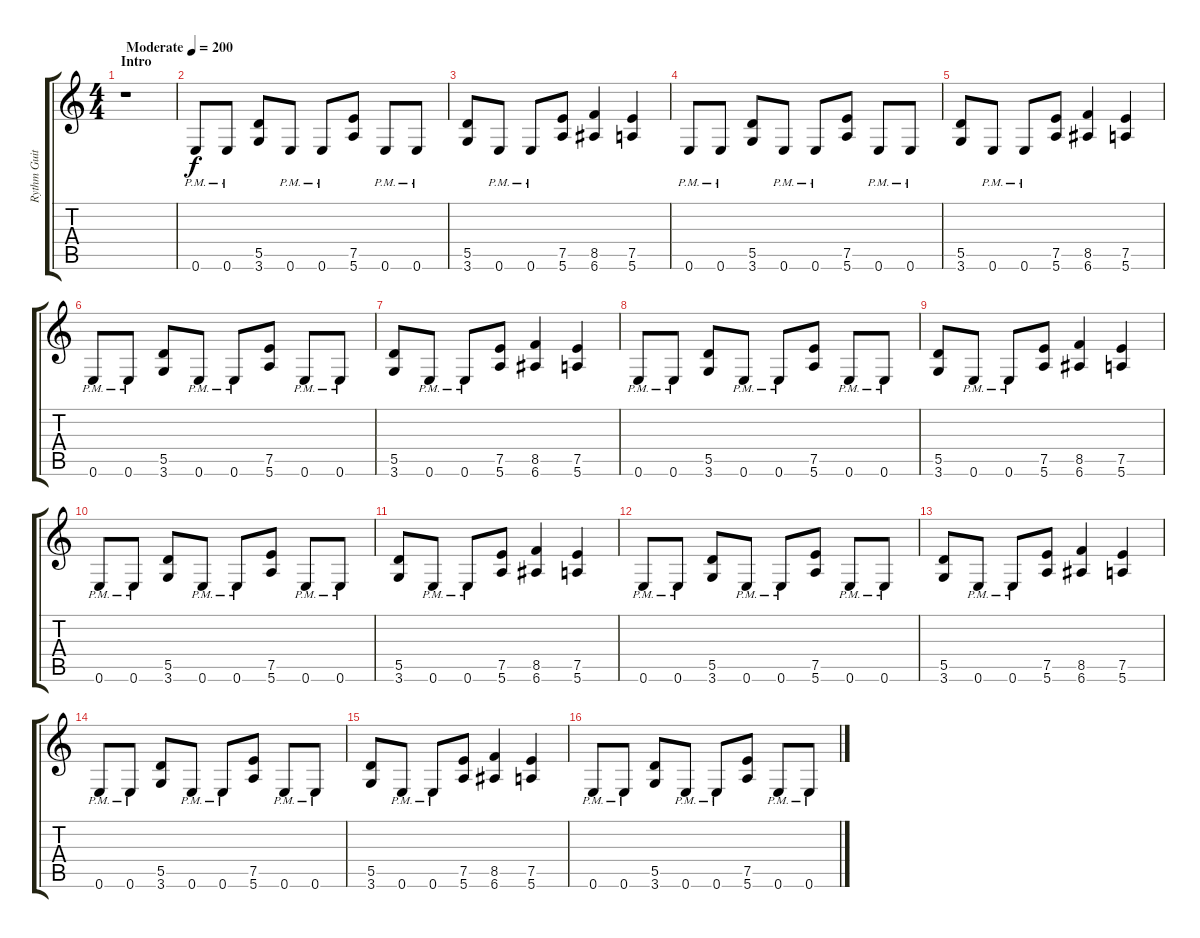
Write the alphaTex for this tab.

\track ("Rythm Guitar" "Rythm Guit") {instrument distortionguitar}
\staff {score tabs}
\tuning (E4 B3 G3 D3 A2 E2) {hide}
\ts (4 4)
\section ("" "Intro")
\tempo (200 "Moderate")
\clef g2
\ks c
r.1{dy f instrument distortionguitar} |
0.6{pm}.8 0.6{pm}.8 (5.5 3.6).8 0.6{pm}.8 0.6{pm}.8 (7.5 5.6).8 0.6{pm}.8 0.6{pm}.8 |
(5.5 3.6).8 0.6{pm}.8 0.6{pm}.8 (7.5 5.6).8 (8.5 6.6).4 (7.5 5.6).4 |
0.6{pm}.8 0.6{pm}.8 (5.5 3.6).8 0.6{pm}.8 0.6{pm}.8 (7.5 5.6).8 0.6{pm}.8 0.6{pm}.8 |
(5.5 3.6).8 0.6{pm}.8 0.6{pm}.8 (7.5 5.6).8 (8.5 6.6).4 (7.5 5.6).4 |
0.6{pm}.8 0.6{pm}.8 (5.5 3.6).8 0.6{pm}.8 0.6{pm}.8 (7.5 5.6).8 0.6{pm}.8 0.6{pm}.8 |
(5.5 3.6).8 0.6{pm}.8 0.6{pm}.8 (7.5 5.6).8 (8.5 6.6).4 (7.5 5.6).4 |
0.6{pm}.8 0.6{pm}.8 (5.5 3.6).8 0.6{pm}.8 0.6{pm}.8 (7.5 5.6).8 0.6{pm}.8 0.6{pm}.8 |
(5.5 3.6).8 0.6{pm}.8 0.6{pm}.8 (7.5 5.6).8 (8.5 6.6).4 (7.5 5.6).4 |
0.6{pm}.8 0.6{pm}.8 (5.5 3.6).8 0.6{pm}.8 0.6{pm}.8 (7.5 5.6).8 0.6{pm}.8 0.6{pm}.8 |
(5.5 3.6).8 0.6{pm}.8 0.6{pm}.8 (7.5 5.6).8 (8.5 6.6).4 (7.5 5.6).4 |
0.6{pm}.8 0.6{pm}.8 (5.5 3.6).8 0.6{pm}.8 0.6{pm}.8 (7.5 5.6).8 0.6{pm}.8 0.6{pm}.8 |
(5.5 3.6).8 0.6{pm}.8 0.6{pm}.8 (7.5 5.6).8 (8.5 6.6).4 (7.5 5.6).4 |
0.6{pm}.8 0.6{pm}.8 (5.5 3.6).8 0.6{pm}.8 0.6{pm}.8 (7.5 5.6).8 0.6{pm}.8 0.6{pm}.8 |
(5.5 3.6).8 0.6{pm}.8 0.6{pm}.8 (7.5 5.6).8 (8.5 6.6).4 (7.5 5.6).4 |
0.6{pm}.8 0.6{pm}.8 (5.5 3.6).8 0.6{pm}.8 0.6{pm}.8 (7.5 5.6).8 0.6{pm}.8 0.6{pm}.8
